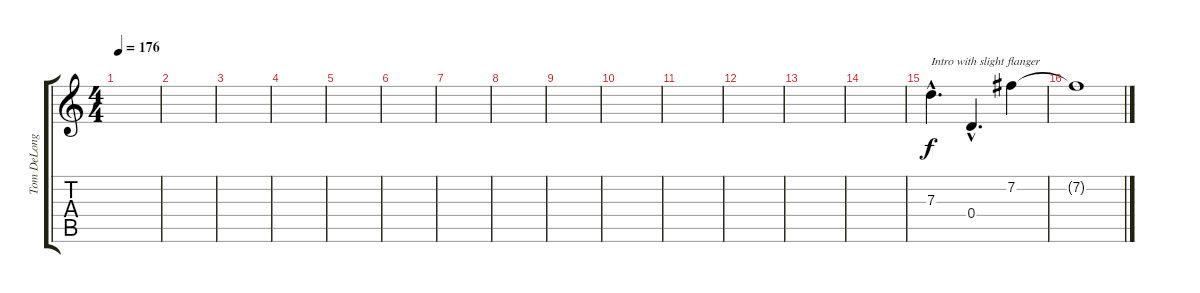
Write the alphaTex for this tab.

\track ("Tom DeLonge - Guitar" "Tom DeLong") {instrument distortionguitar}
\staff {score tabs}
\tuning (E4 B3 G3 D3 A2 E2) {hide}
\ts (4 4)
\tempo 176
\clef g2
\ks c
|
|
|
|
|
|
|
|
|
|
|
|
|
|
7.3{hac}.4{d txt "Intro with slight flanger"} 0.4{hac}.4{d} 7.2.4 |
7.2{t}.1
